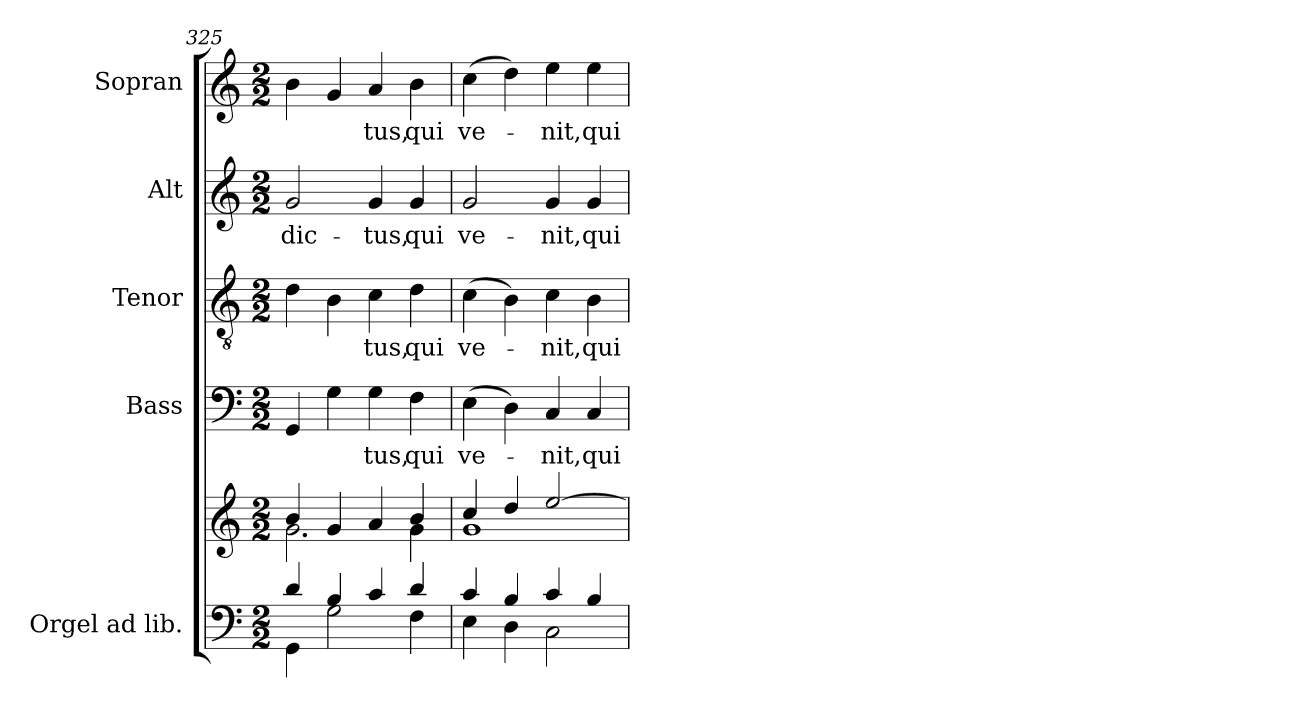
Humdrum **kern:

**kern	**kern	**kern	**text	**kern	**text	**kern	**text	**kern	**text
*part5	*part5	*part4	*part4	*part3	*part3	*part2	*part2	*part1	*part1
*staff6	*staff5	*staff4	*staff4	*staff3	*staff3	*staff2	*staff2	*staff1	*staff1
*I"Orgel ad lib.	*	*I"Bass	*	*I"Tenor	*	*I"Alt	*	*I"Sopran	*
*	*	*I'B.	*	*I'T.	*	*I'A.	*	*I'S.	*
*clefF4	*clefG2	*clefF4	*	*clefGv2	*	*clefG2	*	*clefG2	*
*k[]	*k[]	*k[]	*	*k[]	*	*k[]	*	*k[]	*
*C:	*C:	*C:	*	*C:	*	*C:	*	*C:	*
*M2/2	*M2/2	*M2/2	*	*M2/2	*	*M2/2	*	*M2/2	*
=325	=325	=325	=325	=325	=325	=325	=325	=325	=325
*^	*^	*	*	*	*	*	*	*	*
!	!	!	!	!	!	!	!	!	!LO:LY:b	!	!
4d/	4GG\	4b/	2.g\	4GG/	.	4d\	.	2g/	-dic-	4b\	.
4B/	2G\	4g/	.	4G\	.	4B\	.	.	.	4g/	.
!	!	!	!	!	!LO:LY:b	!	!LO:LY:b	!	!LO:LY:b	!	!LO:LY:b
4c/	.	4a/	.	4G\	-tus,	4c\	-tus,	4g/	-tus,	4a/	-tus,
!	!	!	!	!	!LO:LY:b	!	!LO:LY:b	!	!LO:LY:b	!	!LO:LY:b
4d/	4F\	4b/	4g\	4F\	qui	4d\	qui	4g/	qui	4b\	qui
=326	=326	=326	=326	=326	=326	=326	=326	=326	=326	=326	=326
!	!	!	!	!	!LO:LY:b	!	!LO:LY:b	!	!LO:LY:b	!	!LO:LY:b
4c/	4E\	4cc/	1g	(>4E\	ve-	(>4c\	ve-	2g/	ve-	(>4cc\	ve-
4B/	4D\	4dd/	.	4D\)	.	4B\)	.	.	.	4dd\)	.
!	!	!	!	!	!LO:LY:b	!	!LO:LY:b	!	!LO:LY:b	!	!LO:LY:b
4c/	2C\	[>2ee/	.	4C/	-nit,	4c\	-nit,	4g/	-nit,	4ee\	-nit,
!	!	!	!	!	!LO:LY:b	!	!LO:LY:b	!	!LO:LY:b	!	!LO:LY:b
4B/	.	.	.	4C/	qui	4B\	qui	4g/	qui	4ee\	qui
*v	*v	*	*	*	*	*	*	*	*	*	*
*	*v	*v	*	*	*	*	*	*	*	*
=	=	=	=	=	=	=	=	=	=
*-	*-	*-	*-	*-	*-	*-	*-	*-	*-
